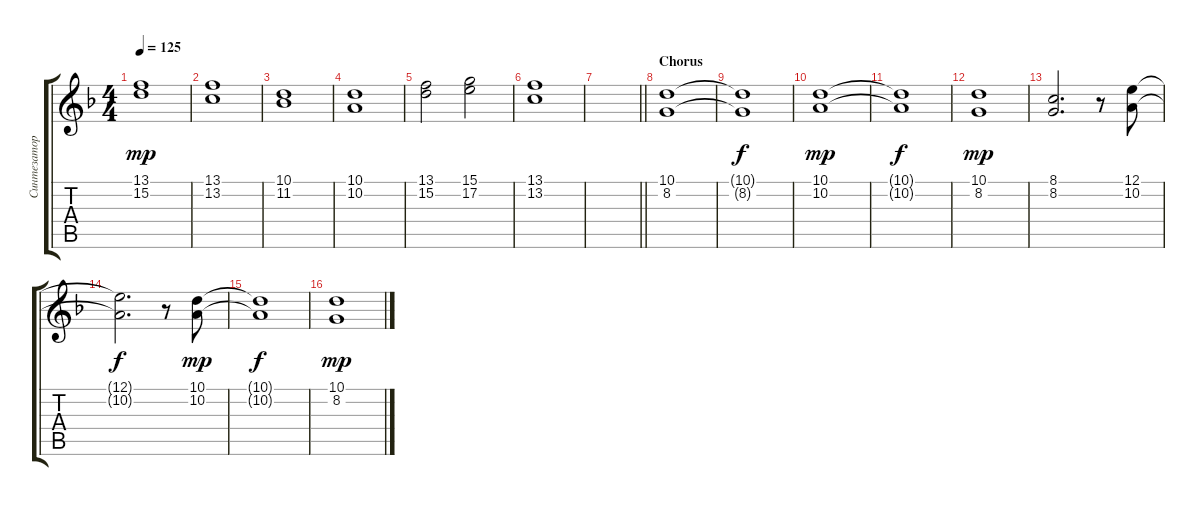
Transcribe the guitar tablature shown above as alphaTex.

\track ("Синтезатор" "Синтезатор") {instrument percussiveorgan}
\staff {score tabs}
\tuning (E4 B3 G3 D3 A2 E2) {hide}
\ts (4 4)
\tempo 125
\clef g2
\ks dminor
(13.1 15.2).1{dy mp} |
(13.1 13.2).1 |
(10.1 11.2).1 |
(10.1 10.2).1 |
(13.1 15.2).2 (15.1 17.2).2 |
(13.1 13.2).1 |
\barLineRight lightlight
|
\section ("" "Chorus")
(10.1 8.2).1 |
(10.1{t} 8.2{t}).1{dy f} |
(10.1 10.2).1{dy mp} |
(10.1{t} 10.2{t}).1{dy f} |
(10.1 8.2).1{dy mp} |
(8.1 8.2).2{d} r.8 (12.1 10.2).8 |
(12.1{t} 10.2{t}).2{d dy f} r.8 (10.1 10.2).8{dy mp} |
(10.1{t} 10.2{t}).1{dy f} |
(10.1 8.2).1{dy mp}
